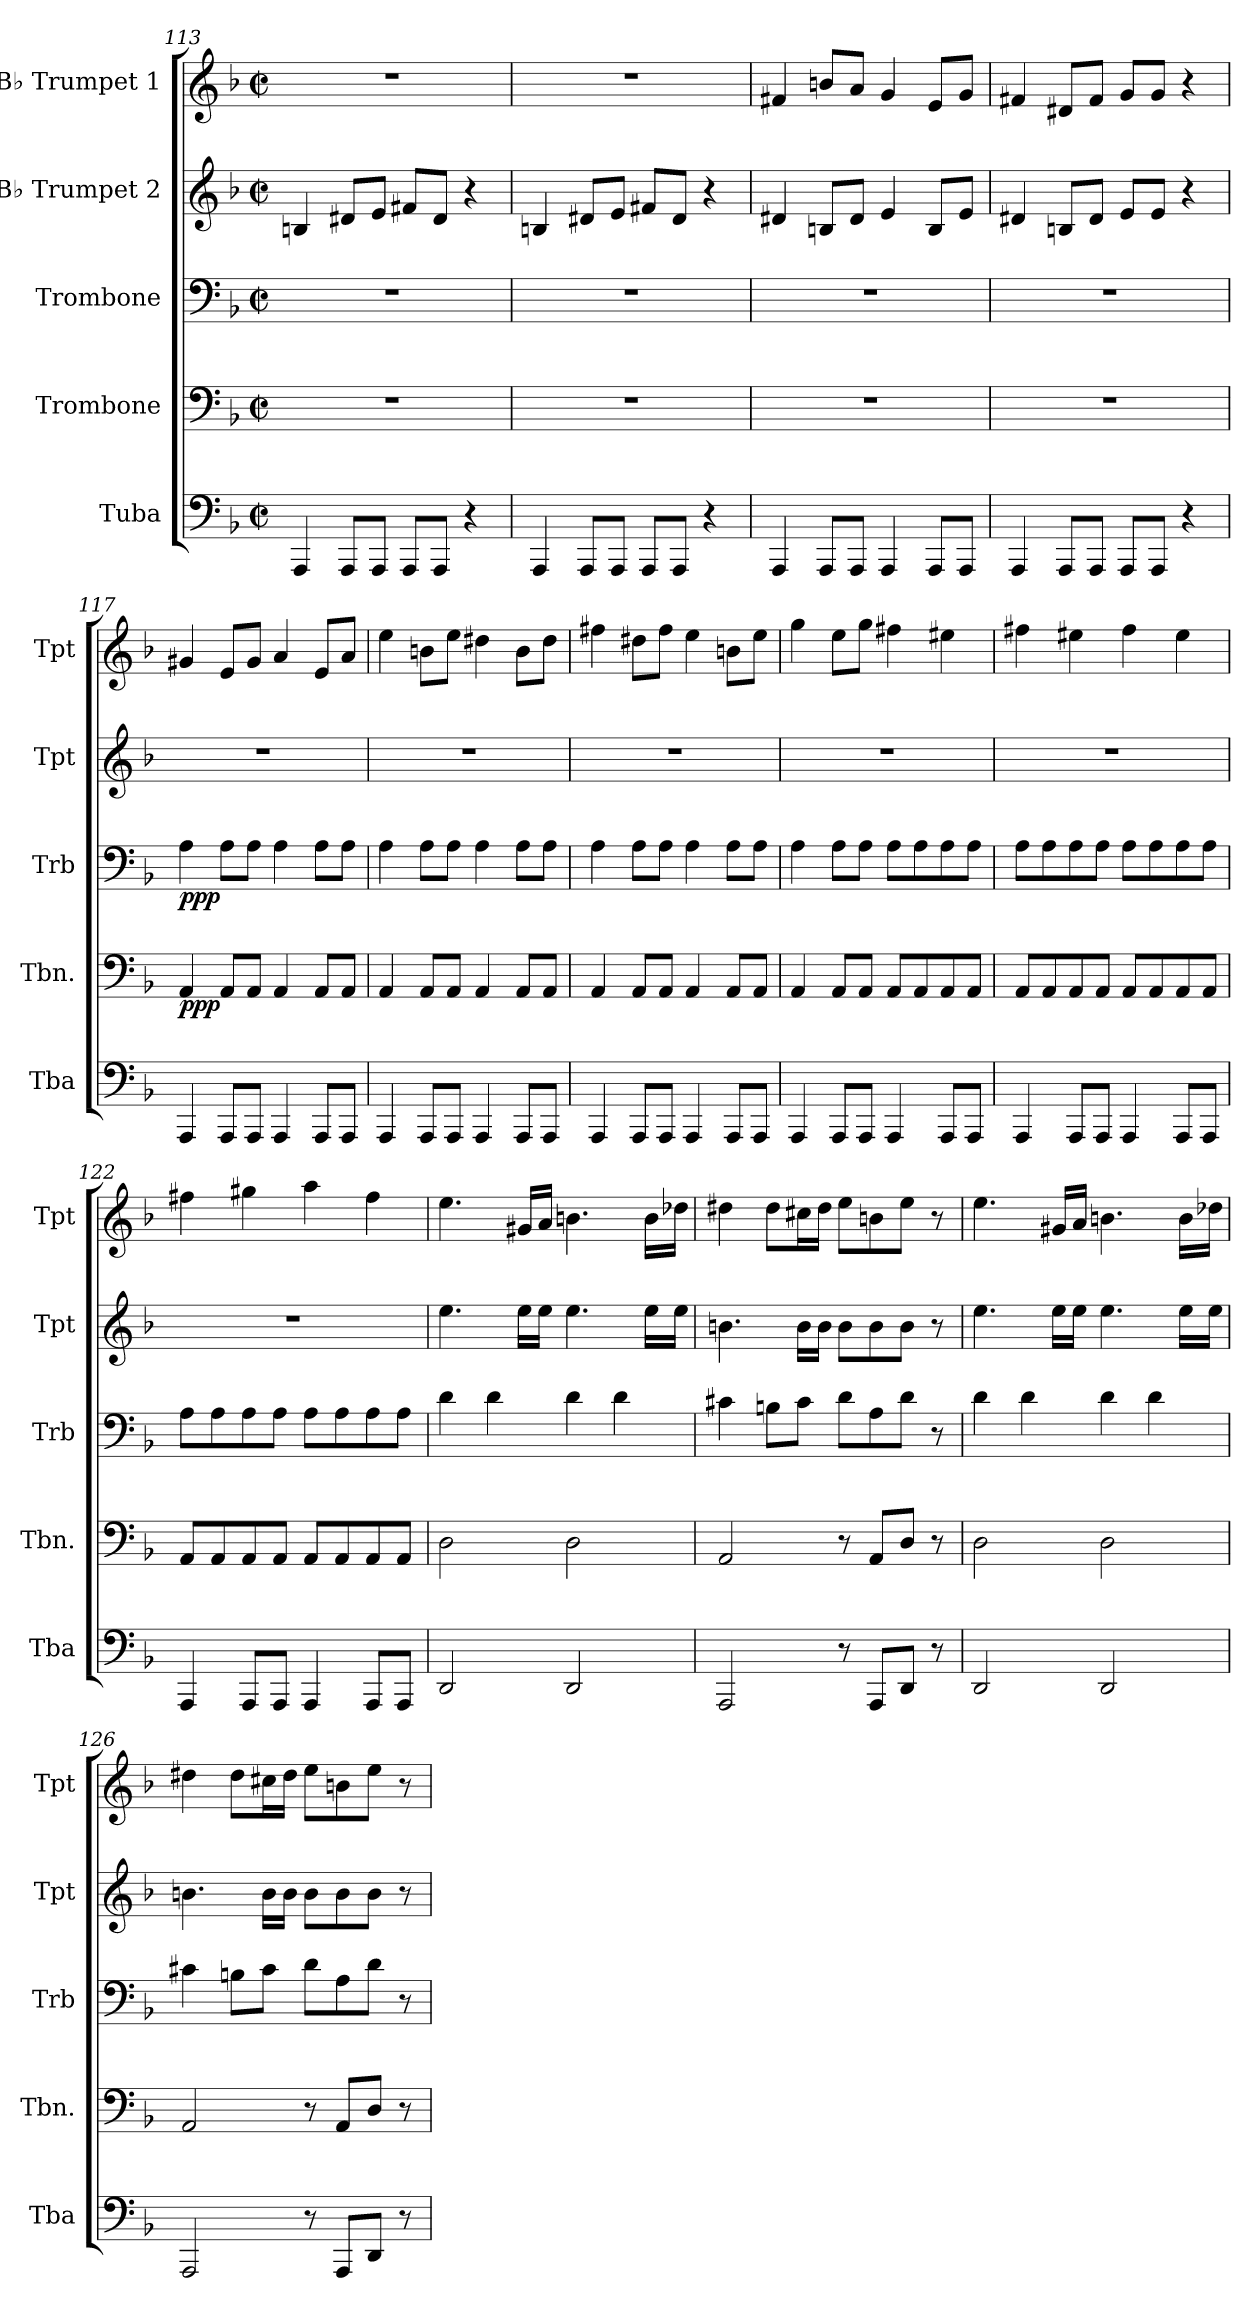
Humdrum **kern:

**kern	**kern	**dynam	**kern	**dynam	**kern	**kern
*part5	*part4	*part4	*part3	*part3	*part2	*part1
*staff5	*staff4	*staff4	*staff3	*staff3	*staff2	*staff1
*I"Tuba	*I"Trombone	*	*I"Trombone	*	*I"B♭ Trumpet 2	*I"B♭ Trumpet 1
*I'Tba	*I'Tbn.	*	*I'Trb	*	*I'Tpt	*I'Tpt
*clefF4	*clefF4	*	*clefF4	*	*clefG2	*clefG2
*	*	*	*	*	*ITrd1c2	*ITrd1c2
*k[b-]	*k[b-]	*	*k[b-]	*	*k[b-e-a-]	*k[b-e-a-]
*M2/2	*M2/2	*	*M2/2	*	*M2/2	*M2/2
*met(c|)	*met(c|)	*	*met(c|)	*	*met(c|)	*met(c|)
=113	=113	=113	=113	=113	=113	=113
4AAA/	1r	.	1r	.	4An/	1r
8AAA/L	.	.	.	.	8c#X/L	.
8AAA/J	.	.	.	.	8d/J	.
8AAA/L	.	.	.	.	8en/L	.
8AAA/J	.	.	.	.	8c#/J	.
4r	.	.	.	.	4r	.
=114	=114	=114	=114	=114	=114	=114
4AAA/	1r	.	1r	.	4An/	1r
8AAA/L	.	.	.	.	8c#X/L	.
8AAA/J	.	.	.	.	8d/J	.
8AAA/L	.	.	.	.	8en/L	.
8AAA/J	.	.	.	.	8c#/J	.
4r	.	.	.	.	4r	.
!!LO:LB:g=z
=115	=115	=115	=115	=115	=115	=115
4AAA/	1r	.	1r	.	4c#X/	4en/
8AAA/L	.	.	.	.	8An/L	8an/L
8AAA/J	.	.	.	.	8c#/J	8g/J
4AAA/	.	.	.	.	4d/	4f/
8AAA/L	.	.	.	.	8A/L	8d/L
8AAA/J	.	.	.	.	8d/J	8f/J
=116	=116	=116	=116	=116	=116	=116
4AAA/	1r	.	1r	.	4c#X/	4en/
8AAA/L	.	.	.	.	8An/L	8c#X/L
8AAA/J	.	.	.	.	8c#/J	8e/J
8AAA/L	.	.	.	.	8d/L	8f/L
8AAA/J	.	.	.	.	8d/J	8f/J
4r	.	.	.	.	4r	4r
=117	=117	=117	=117	=117	=117	=117
!	!	!LO:DY:b	!	!LO:DY:b	!	!
4AAA/	4AA/	ppp	4A\	ppp	1r	4f#X/
8AAA/L	8AA/L	.	8A\L	.	.	8d/L
8AAA/J	8AA/J	.	8A\J	.	.	8f#/J
4AAA/	4AA/	.	4A\	.	.	4g/
8AAA/L	8AA/L	.	8A\L	.	.	8d/L
8AAA/J	8AA/J	.	8A\J	.	.	8g/J
=118	=118	=118	=118	=118	=118	=118
4AAA/	4AA/	.	4A\	.	1r	4dd\
8AAA/L	8AA/L	.	8A\L	.	.	8an\L
8AAA/J	8AA/J	.	8A\J	.	.	8dd\J
4AAA/	4AA/	.	4A\	.	.	4cc#X\
8AAA/L	8AA/L	.	8A\L	.	.	8a\L
8AAA/J	8AA/J	.	8A\J	.	.	8cc#\J
!!LO:PB:g=z
=119	=119	=119	=119	=119	=119	=119
4AAA/	4AA/	.	4A\	.	1r	4een\
8AAA/L	8AA/L	.	8A\L	.	.	8cc#X\L
8AAA/J	8AA/J	.	8A\J	.	.	8ee\J
4AAA/	4AA/	.	4A\	.	.	4dd\
8AAA/L	8AA/L	.	8A\L	.	.	8an\L
8AAA/J	8AA/J	.	8A\J	.	.	8dd\J
=120	=120	=120	=120	=120	=120	=120
4AAA/	4AA/	.	4A\	.	1r	4ff\
8AAA/L	8AA/L	.	8A\L	.	.	8dd\L
8AAA/J	8AA/J	.	8A\J	.	.	8ff\J
4AAA/	8AA/L	.	8A\L	.	.	4een\
.	8AA/	.	8A\	.	.	.
8AAA/L	8AA/	.	8A\	.	.	4dd#X\
8AAA/J	8AA/J	.	8A\J	.	.	.
=121	=121	=121	=121	=121	=121	=121
4AAA/	8AA/L	.	8A\L	.	1r	4een\
.	8AA/	.	8A\	.	.	.
8AAA/L	8AA/	.	8A\	.	.	4dd#X\
8AAA/J	8AA/J	.	8A\J	.	.	.
4AAA/	8AA/L	.	8A\L	.	.	4ee\
.	8AA/	.	8A\	.	.	.
8AAA/L	8AA/	.	8A\	.	.	4dd#\
8AAA/J	8AA/J	.	8A\J	.	.	.
=122	=122	=122	=122	=122	=122	=122
4AAA/	8AA/L	.	8A\L	.	1r	4een\
.	8AA/	.	8A\	.	.	.
8AAA/L	8AA/	.	8A\	.	.	4ff#X\
8AAA/J	8AA/J	.	8A\J	.	.	.
4AAA/	8AA/L	.	8A\L	.	.	4gg\
.	8AA/	.	8A\	.	.	.
8AAA/L	8AA/	.	8A\	.	.	4ee\
8AAA/J	8AA/J	.	8A\J	.	.	.
!!LO:LB:g=z
=123	=123	=123	=123	=123	=123	=123
*	*	*	*	*	*	*MM180
2DD/	2D\	.	4d\	.	4.dd\	4.dd\
.	.	.	4d\	.	.	.
.	.	.	.	.	16dd\LL	16f#X/LL
.	.	.	.	.	16dd\JJ	16g/JJ
2DD/	2D\	.	4d\	.	4.dd\	4.an\
.	.	.	4d\	.	.	.
.	.	.	.	.	16dd\LL	16a\LL
.	.	.	.	.	16dd\JJ	16cc-X\JJ
=124	=124	=124	=124	=124	=124	=124
2AAA/	2AA/	.	4c#X\	.	4.an\	4cc#X\
.	.	.	8Bn\L	.	.	8cc#\L
.	.	.	8c#\J	.	16a\LL	16bn\L
.	.	.	.	.	16a\JJ	16cc#\JJ
8r	8r	.	8d\L	.	8a\L	8dd\L
8AAA/L	8AA/L	.	8A\	.	8a\	8an\
8DD/J	8D/J	.	8d\J	.	8a\J	8dd\J
8r	8r	.	8r	.	8r	8r
=125	=125	=125	=125	=125	=125	=125
2DD/	2D\	.	4d\	.	4.dd\	4.dd\
.	.	.	4d\	.	.	.
.	.	.	.	.	16dd\LL	16f#X/LL
.	.	.	.	.	16dd\JJ	16g/JJ
2DD/	2D\	.	4d\	.	4.dd\	4.an\
.	.	.	4d\	.	.	.
.	.	.	.	.	16dd\LL	16a\LL
.	.	.	.	.	16dd\JJ	16cc-X\JJ
=126	=126	=126	=126	=126	=126	=126
2AAA/	2AA/	.	4c#X\	.	4.an\	4cc#X\
.	.	.	8Bn\L	.	.	8cc#\L
.	.	.	8c#\J	.	16a\LL	16bn\L
.	.	.	.	.	16a\JJ	16cc#\JJ
8r	8r	.	8d\L	.	8a\L	8dd\L
8AAA/L	8AA/L	.	8A\	.	8a\	8an\
8DD/J	8D/J	.	8d\J	.	8a\J	8dd\J
8r	8r	.	8r	.	8r	8r
=	=	=	=	=	=	=
*-	*-	*-	*-	*-	*-	*-
